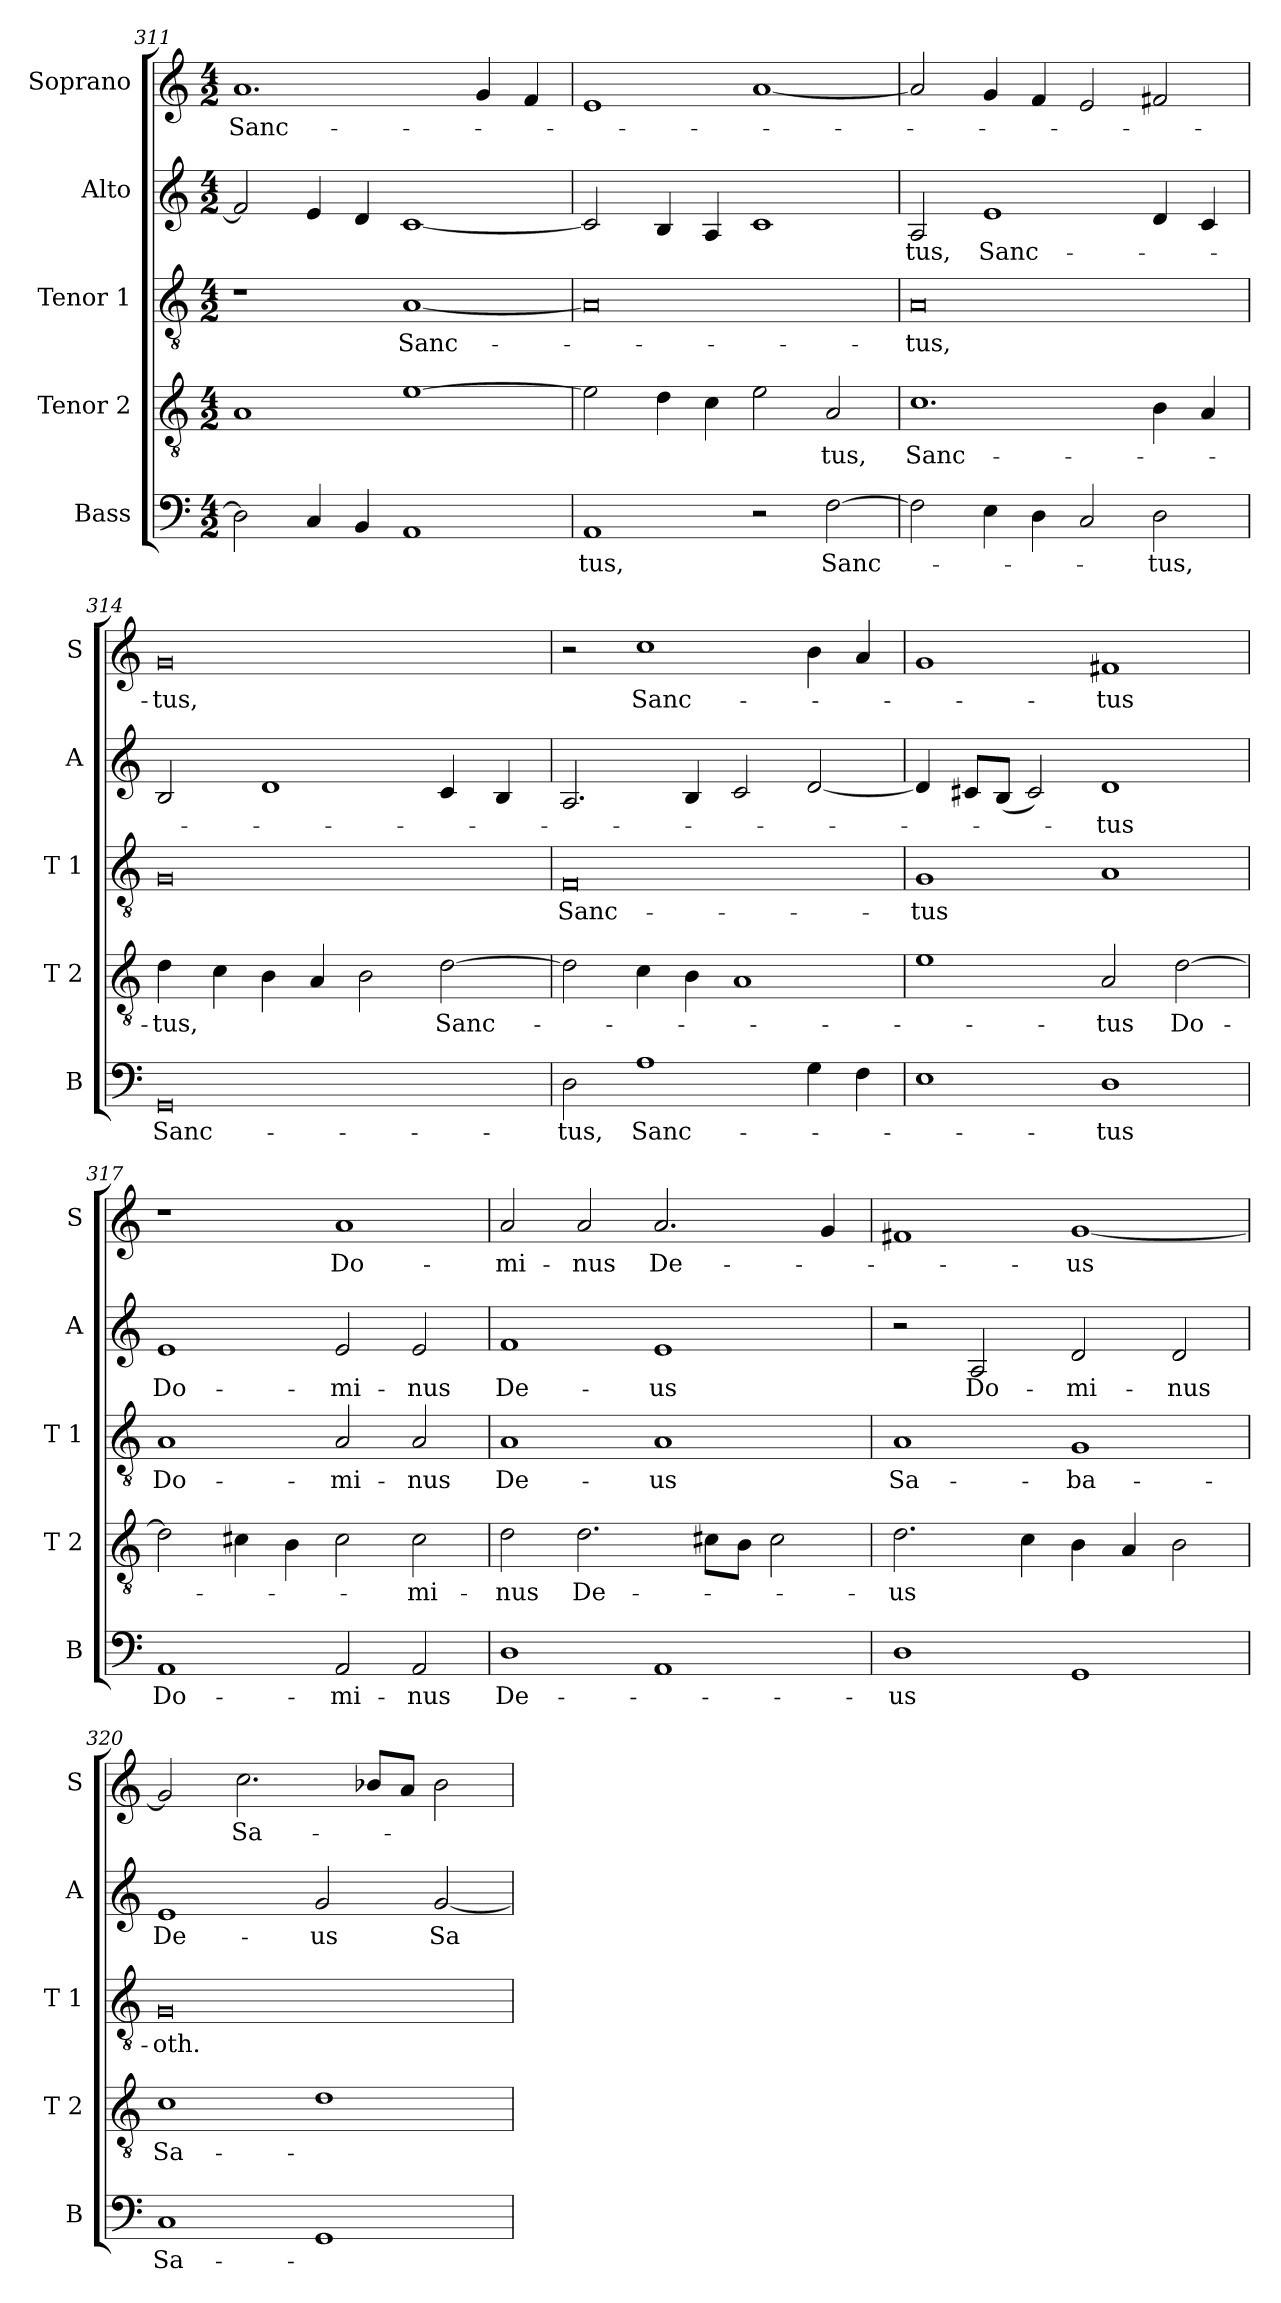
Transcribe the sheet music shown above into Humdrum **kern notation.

**kern	**text	**kern	**text	**kern	**text	**kern	**text	**kern	**text
*part5	*part5	*part4	*part4	*part3	*part3	*part2	*part2	*part1	*part1
*staff5	*staff5	*staff4	*staff4	*staff3	*staff3	*staff2	*staff2	*staff1	*staff1
*I"Bass	*	*I"Tenor 2	*	*I"Tenor 1	*	*I"Alto	*	*I"Soprano	*
*I'B	*	*I'T 2	*	*I'T 1	*	*I'A	*	*I'S	*
*clefF4	*	*clefGv2	*	*clefGv2	*	*clefG2	*	*clefG2	*
*k[]	*	*k[]	*	*k[]	*	*k[]	*	*k[]	*
*C:	*	*C:	*	*C:	*	*C:	*	*C:	*
*M4/2	*	*M4/2	*	*M4/2	*	*M4/2	*	*M4/2	*
=311	=311	=311	=311	=311	=311	=311	=311	=311	=311
!	!	!	!	!	!	!	!	!	!LO:LY:b:cj
2D\]	.	1A	.	1r	.	2f/]	.	1.a	Sanc-
4C/	.	.	.	.	.	4e/	.	.	.
4BB/	.	.	.	.	.	4d/	.	.	.
!	!	!	!	!	!LO:LY:b:cj	!	!	!	!
1AA	.	[>1e	.	[<1A	Sanc-	[<1c	.	.	.
.	.	.	.	.	.	.	.	4g/	.
.	.	.	.	.	.	.	.	4f/	.
=312	=312	=312	=312	=312	=312	=312	=312	=312	=312
!	!LO:LY:b:cj	!	!	!	!	!	!	!	!
1AA	-tus,	2e\]	.	0A]	.	2c/]	.	1e	.
.	.	4d\	.	.	.	4B/	.	.	.
.	.	4c\	.	.	.	4A/	.	.	.
2r	.	2e\	.	.	.	1c	.	[<1a	.
!	!LO:LY:b:cj	!	!LO:LY:b:cj	!	!	!	!	!	!
[>2F\	Sanc-	2A/	-tus,	.	.	.	.	.	.
=313	=313	=313	=313	=313	=313	=313	=313	=313	=313
!	!	!	!LO:LY:b:cj	!	!LO:LY:b:cj	!	!LO:LY:b:cj	!	!
2F\]	.	1.c	Sanc-	0A	-tus,	2A/	-tus,	2a/]	.
!	!	!	!	!	!	!	!LO:LY:b:cj	!	!
4E\	.	.	.	.	.	1e	Sanc-	4g/	.
4D\	.	.	.	.	.	.	.	4f/	.
2C/	.	.	.	.	.	.	.	2e/	.
!	!LO:LY:b:cj	!	!	!	!	!	!	!	!
2D\	-tus,	4B\	.	.	.	4d/	.	2f#X/	.
.	.	4A/	.	.	.	4c/	.	.	.
!!LO:LB:g=z
=314	=314	=314	=314	=314	=314	=314	=314	=314	=314
!	!LO:LY:b:cj	!	!LO:LY:b	!	!	!	!	!	!LO:LY:b:rj
*	*	*	*	*^	*	*	*	*	*
0GG	Sanc-	4d\	-tus,	0G	64ryy	.	2B/	.	0g	-tus,
.	.	.	.	.	1ryy	.	.	.	.	.
.	.	4c\	.	.	.	.	.	.	.	.
.	.	4B\	.	.	.	.	1d	.	.	.
.	.	4A/	.	.	.	.	.	.	.	.
.	.	2B\	.	.	.	.	.	.	.	.
.	.	.	.	.	2ryy	.	.	.	.	.
!	!	!	!LO:LY:b:cj	!	!	!	!	!	!	!
.	.	[>2d\	Sanc-	.	.	.	4c/	.	.	.
.	.	.	.	.	4ryy	.	.	.	.	.
.	.	.	.	.	.	.	4B/	.	.	.
.	.	.	.	.	8...ryy	.	.	.	.	.
=315	=315	=315	=315	=315	=315	=315	=315	=315	=315	=315
!	!LO:LY:b:cj	!	!	!	!	!LO:LY:b:cj	!	!	!	!
*	*	*	*	*v	*v	*	*	*	*	*
2D\	-tus,	2d\]	.	0F	Sanc-	2.A/	.	2r	.
!	!LO:LY:b:cj	!	!	!	!	!	!	!	!LO:LY:b:cj
1A	Sanc-	4c\	.	.	.	.	.	1cc	Sanc-
.	.	4B\	.	.	.	4B/	.	.	.
.	.	1A	.	.	.	2c/	.	.	.
4G\	.	.	.	.	.	[<2d/	.	4b\	.
4F\	.	.	.	.	.	.	.	4a/	.
=316	=316	=316	=316	=316	=316	=316	=316	=316	=316
!	!	!	!	!	!LO:LY:b:cj	!	!	!	!
1E	.	1e	.	1G	-tus	4d/]	.	1g	.
.	.	.	.	.	.	8c#X/L	.	.	.
.	.	.	.	.	.	(>8B/J	.	.	.
.	.	.	.	.	.	2c#/)	.	.	.
!	!LO:LY:b:cj	!	!LO:LY:b:cj	!	!	!	!LO:LY:b:cj	!	!LO:LY:b:cj
1D	-tus	2A/	-tus	1A	.	1d	-tus	1f#X	-tus
!	!	!	!LO:LY:b:cj	!	!	!	!	!	!
.	.	[>2d\	Do-	.	.	.	.	.	.
=317	=317	=317	=317	=317	=317	=317	=317	=317	=317
!	!LO:LY:b:cj	!	!	!	!LO:LY:b:cj	!	!LO:LY:b:cj	!	!
1AA	Do-	2d\]	.	1A	Do-	1e	Do-	1r	.
.	.	4c#X\	.	.	.	.	.	.	.
.	.	4B\	.	.	.	.	.	.	.
!	!LO:LY:b:cj	!	!	!	!LO:LY:b:cj	!	!LO:LY:b:cj	!	!LO:LY:b:cj
2AA/	-mi-	2c#\	.	2A/	-mi-	2e/	-mi-	1a	Do-
!	!LO:LY:b:cj	!	!LO:LY:b:cj	!	!LO:LY:b:cj	!	!LO:LY:b:cj	!	!
2AA/	-nus	2c#\	-mi-	2A/	-nus	2e/	-nus	.	.
=318	=318	=318	=318	=318	=318	=318	=318	=318	=318
!	!LO:LY:b:cj	!	!LO:LY:b:cj	!	!LO:LY:b:cj	!	!LO:LY:b:cj	!	!LO:LY:b:cj
1D	De-	2d\	-nus	1A	De-	1f	De-	2a/	-mi-
!	!	!	!LO:LY:b:cj	!	!	!	!	!	!LO:LY:b:cj
.	.	2.d\	De-	.	.	.	.	2a/	-nus
!	!	!	!	!	!LO:LY:b:cj	!	!LO:LY:b:cj	!	!LO:LY:b:cj
1AA	.	.	.	1A	-us	1e	-us	2.a/	De-
.	.	8c#X\L	.	.	.	.	.	.	.
.	.	8B\J	.	.	.	.	.	.	.
.	.	2c#\	.	.	.	.	.	.	.
.	.	.	.	.	.	.	.	4g/	.
!!LO:LB:g=z
=319	=319	=319	=319	=319	=319	=319	=319	=319	=319
!	!LO:LY:b:cj	!	!LO:LY:b:cj	!	!LO:LY:b:cj	!	!	!	!
1D	-us	2.d\	-us	1A	Sa-	2r	.	1f#X	.
!	!	!	!	!	!	!	!LO:LY:b:cj	!	!
.	.	.	.	.	.	2A/	Do-	.	.
.	.	4c\	.	.	.	.	.	.	.
!	!	!	!	!	!LO:LY:b:cj	!	!LO:LY:b:cj	!	!LO:LY:b:cj
1GG	.	4B\	.	1G	-ba-	2d/	-mi-	[<1g	-us
.	.	4A/	.	.	.	.	.	.	.
!	!	!	!	!	!	!	!LO:LY:b:cj	!	!
.	.	2B\	.	.	.	2d/	-nus	.	.
=320	=320	=320	=320	=320	=320	=320	=320	=320	=320
!	!LO:LY:b:cj	!	!LO:LY:b:cj	!	!LO:LY:b:cj	!	!LO:LY:b:cj	!	!
1C	Sa-	1c	Sa-	0G	-oth.	1e	De-	2g/]	.
!	!	!	!	!	!	!	!	!	!LO:LY:b:cj
.	.	.	.	.	.	.	.	2.cc\	Sa-
!	!	!	!	!	!	!	!LO:LY:b:cj	!	!
1GG	.	1d	.	.	.	2g/	-us	.	.
.	.	.	.	.	.	.	.	8b-X/L	.
.	.	.	.	.	.	.	.	8a/J	.
!	!	!	!	!	!	!	!LO:LY:b:cj	!	!
.	.	.	.	.	.	[<2g/	Sa-	2b-\	.
=	=	=	=	=	=	=	=	=	=
*-	*-	*-	*-	*-	*-	*-	*-	*-	*-
